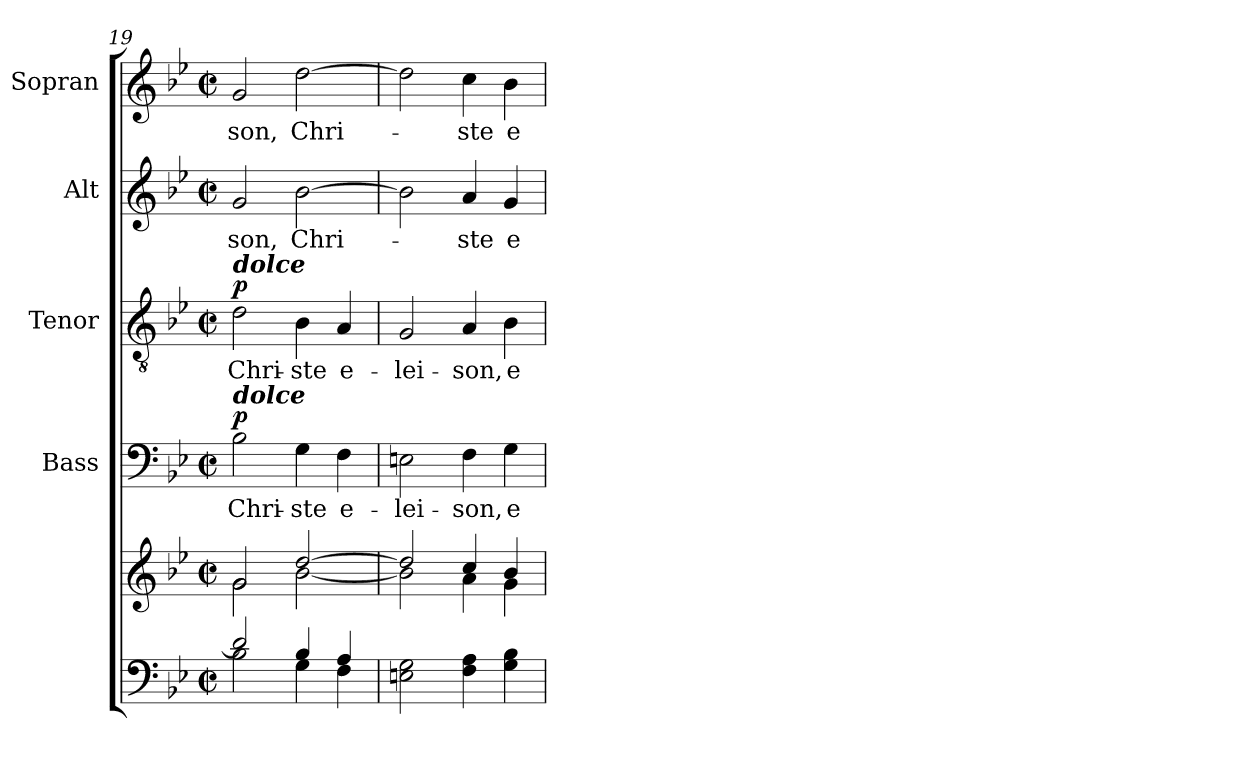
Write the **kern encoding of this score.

**kern	**kern	**kern	**text	**dynam	**kern	**text	**dynam	**kern	**text	**kern	**text
*part5	*part5	*part4	*part4	*part4	*part3	*part3	*part3	*part2	*part2	*part1	*part1
*staff6	*staff5	*staff4	*staff4	*staff4	*staff3	*staff3	*staff3	*staff2	*staff2	*staff1	*staff1
*	*	*I"Bass	*	*	*I"Tenor	*	*	*I"Alt	*	*I"Sopran	*
*	*	*I'B.	*	*	*I'T.	*	*	*I'A.	*	*I'S.	*
*clefF4	*clefG2	*clefF4	*	*	*clefGv2	*	*	*clefG2	*	*clefG2	*
*k[b-e-]	*k[b-e-]	*k[b-e-]	*	*	*k[b-e-]	*	*	*k[b-e-]	*	*k[b-e-]	*
*B-:	*B-:	*B-:	*	*	*B-:	*	*	*B-:	*	*B-:	*
*M2/2	*M2/2	*M2/2	*	*	*M2/2	*	*	*M2/2	*	*M2/2	*
*met(c|)	*met(c|)	*met(c|)	*	*	*met(c|)	*	*	*met(c|)	*	*met(c|)	*
=19	=19	=19	=19	=19	=19	=19	=19	=19	=19	=19	=19
*^	*^	*	*	*	*	*	*	*	*	*	*
!	!	!	!	!	!	!	!LO:TX:a:Bi:t=dolce	!	!	!	!	!	!
!	!	!	!	!LO:TX:a:Bi:t=dolce	!	!	!	!	!	!	!	!	!
!	!	!	!	!	!LO:LY:b	!LO:DY:a	!	!LO:LY:b	!LO:DY:a	!	!LO:LY:b	!	!LO:LY:b
2d/]	2B-\	2g/	2g\	2B-\	Chri-	p	2d\	Chri-	p	2g/	-son,	2g/	-son,
!	!	!	!	!	!LO:LY:b	!	!	!LO:LY:b	!	!	!LO:LY:b	!	!LO:LY:b
4B-/	4G\	[>2dd/	[<2b-\	4G\	-ste	.	4B-\	-ste	.	[2b-\	Chri-	[2dd\	Chri-
!	!	!	!	!	!LO:LY:b	!	!	!LO:LY:b	!	!	!	!	!
4A/	4F\	.	.	4F\	e-	.	4A/	e-	.	.	.	.	.
=20	=20	=20	=20	=20	=20	=20	=20	=20	=20	=20	=20	=20	=20
!	!	!	!	!	!LO:LY:b	!	!	!LO:LY:b	!	!	!	!	!
*v	*v	*	*	*	*	*	*	*	*	*	*	*	*
2En\ 2G\	2dd/]	2b-\]	2En\	-lei-	.	2G/	-lei-	.	2b-\]	.	2dd\]	.
!	!	!	!	!LO:LY:b	!	!	!LO:LY:b	!	!	!LO:LY:b	!	!LO:LY:b
4F\ 4A\	4cc/	4a\	4F\	-son,	.	4A/	-son,	.	4a/	-ste	4cc\	-ste
!	!	!	!	!LO:LY:b	!	!	!LO:LY:b	!	!	!LO:LY:b	!	!LO:LY:b
4G\ 4B-\	4b-/	4g\	4G\	e-	.	4B-\	e-	.	4g/	e-	4b-\	e-
*	*v	*v	*	*	*	*	*	*	*	*	*	*
=	=	=	=	=	=	=	=	=	=	=	=
*-	*-	*-	*-	*-	*-	*-	*-	*-	*-	*-	*-
